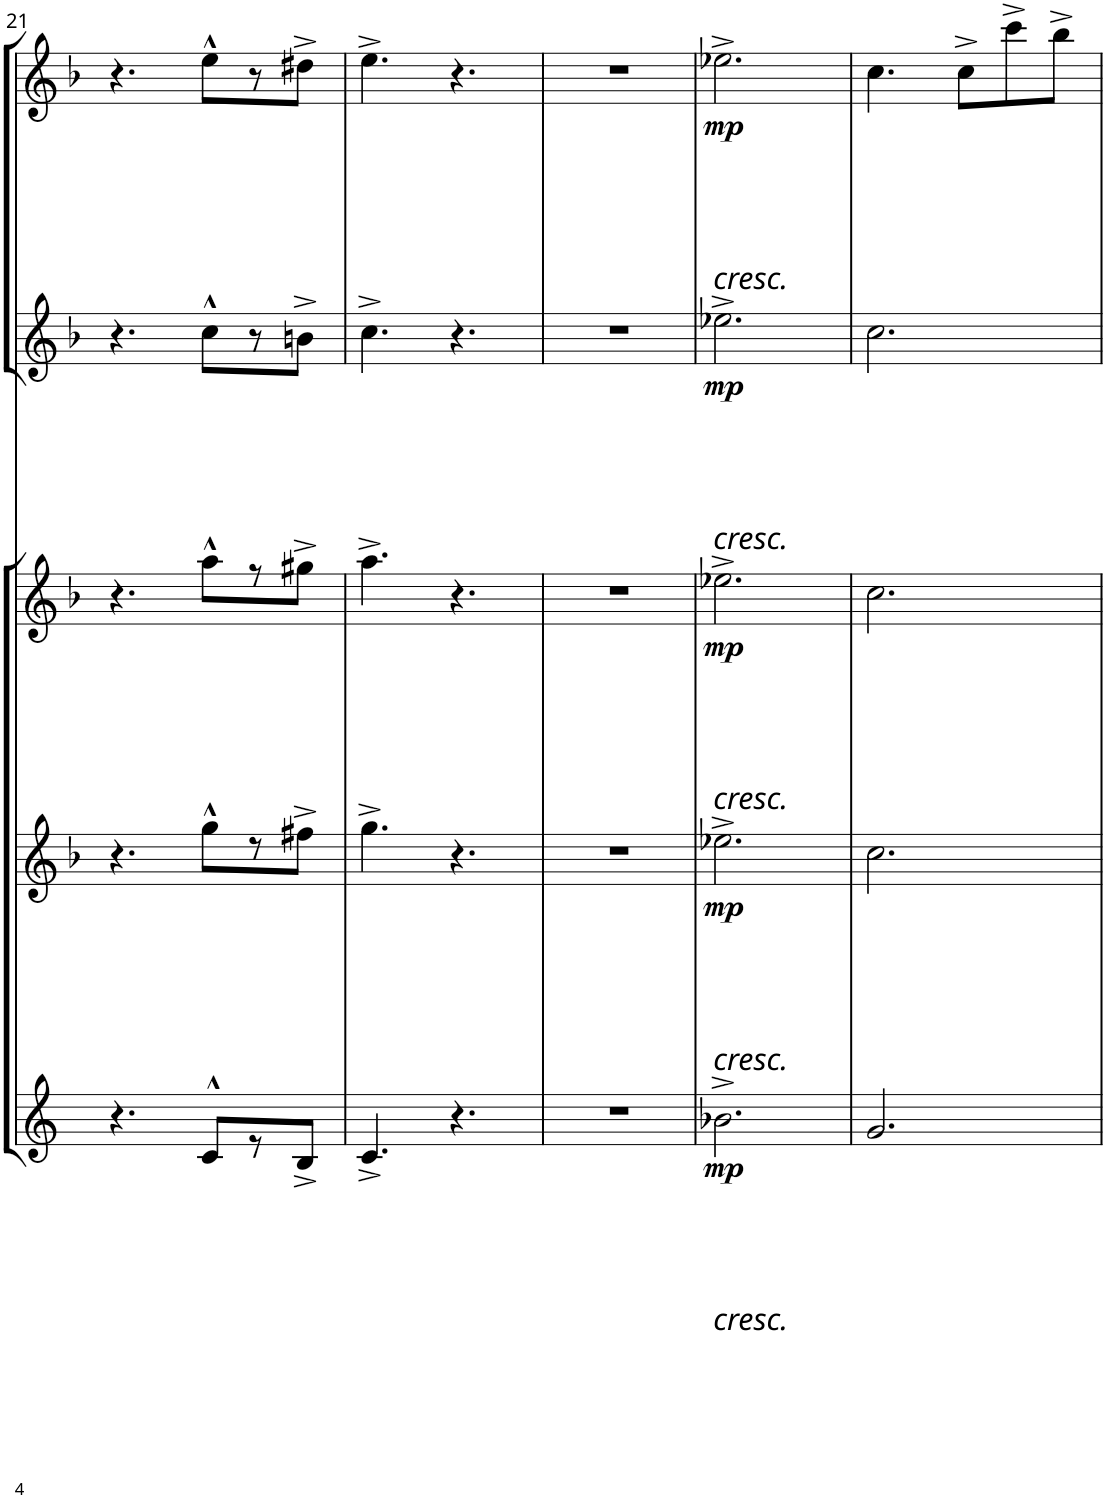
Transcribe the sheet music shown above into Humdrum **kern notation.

**kern	**dynam	**kern	**dynam	**kern	**dynam	**kern	**dynam	**kern	**dynam
*part5	*part5	*part4	*part4	*part3	*part3	*part2	*part2	*part1	*part1
*staff5	*staff5	*staff4	*staff4	*staff3	*staff3	*staff2	*staff2	*staff1	*staff1
*I"Bari	*	*I"Tnr 2	*	*I"Tnr 1	*	*I"Trpt 2	*	*I"Trpt 1	*
!!LO:PB:g=z
*clefG2	*	*clefG2	*	*clefG2	*	*clefG2	*	*clefG2	*
*Trd12c21	*	*Trd8c14	*	*Trd8c14	*	*Trd1c2	*	*Trd1c2	*
*k[]	*	*k[b-]	*	*k[b-]	*	*k[b-]	*	*k[b-]	*
*	*	*F:	*	*F:	*	*F:	*	*F:	*
*M6/8	*	*M6/8	*	*M6/8	*	*M6/8	*	*M6/8	*
=21	=21	=21	=21	=21	=21	=21	=21	=21	=21
4.r	.	4.r	.	4.r	.	4.r	.	4.r	.
8c^^/L	.	8gg^^\L	.	8aa^^\L	.	8cc^^\L	.	8ee^^\L	.
8r	.	8r	.	8r	.	8r	.	8r	.
8B^/J	.	8ff#X^\J	.	8gg#X^\J	.	8bn^\J	.	8dd#X^\J	.
=22	=22	=22	=22	=22	=22	=22	=22	=22	=22
4.c^/	.	4.gg^\	.	4.aa^\	.	4.cc^\	.	4.ee^\	.
4.r	.	4.r	.	4.r	.	4.r	.	4.r	.
=23	=23	=23	=23	=23	=23	=23	=23	=23	=23
2.r	.	2.r	.	2.r	.	2.r	.	2.r	.
=24	=24	=24	=24	=24	=24	=24	=24	=24	=24
!	!	!	!	!	!	!	!	!LO:TX:b:i:t=cresc.	!
!	!	!	!	!	!	!LO:TX:b:i:t=cresc.	!	!	!
!	!	!	!	!LO:TX:b:i:t=cresc.	!	!	!	!	!
!	!	!LO:TX:b:i:t=cresc.	!	!	!	!	!	!	!
!LO:TX:b:i:t=cresc.	!	!	!	!	!	!	!	!	!
!	!LO:DY:b	!	!LO:DY:b	!	!LO:DY:b	!	!LO:DY:b	!	!LO:DY:b
2.b-X^\	mp	2.ee-X^\	mp	2.ee-X^\	mp	2.ee-X^\	mp	2.ee-X^\	mp
=25	=25	=25	=25	=25	=25	=25	=25	=25	=25
2.g/	.	2.cc\	.	2.cc\	.	2.cc\	.	4.cc\	.
.	.	.	.	.	.	.	.	8cc^\L	.
.	.	.	.	.	.	.	.	8ccc^\	.
.	.	.	.	.	.	.	.	8bb-^\J	.
=	=	=	=	=	=	=	=	=	=
*-	*-	*-	*-	*-	*-	*-	*-	*-	*-
